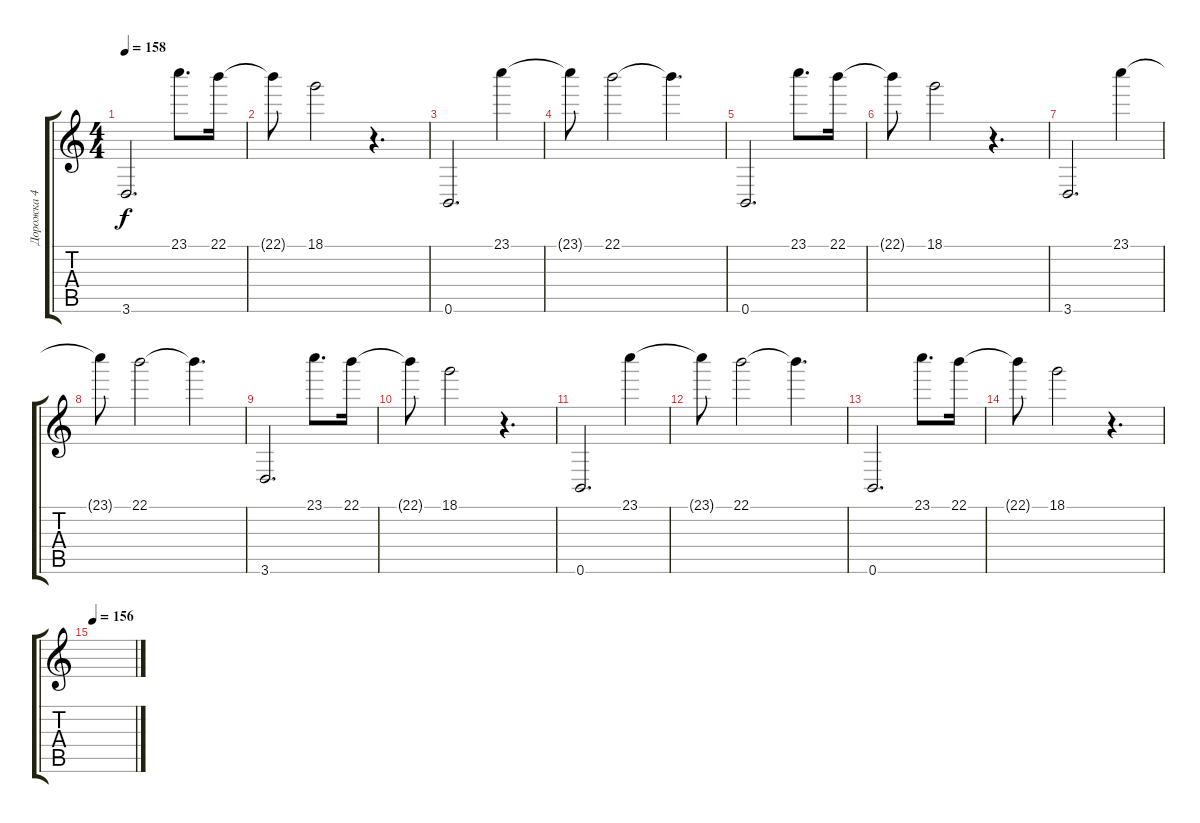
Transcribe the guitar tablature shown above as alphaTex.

\track ("Дорожка 4" "Дорожка 4") {instrument distortionguitar}
\staff {score tabs}
\tuning (Db4 Ab3 E3 B2 Gb2 B1) {hide}
\ts (4 4)
\tempo 158
\clef g2
\ks c
3.6.2{d dy f} 23.1.8{d} 22.1.16 |
22.1{t}.8 18.1.2 r.4{d} |
0.6.2{d} 23.1.4 |
23.1{t}.8 22.1.2 22.1{t}.4{d} |
0.6.2{d} 23.1.8{d} 22.1.16 |
22.1{t}.8 18.1.2 r.4{d} |
3.6.2{d} 23.1.4 |
23.1{t}.8 22.1.2 22.1{t}.4{d} |
3.6.2{d} 23.1.8{d} 22.1.16 |
22.1{t}.8 18.1.2 r.4{d} |
0.6.2{d} 23.1.4 |
23.1{t}.8 22.1.2 22.1{t}.4{d} |
0.6.2{d} 23.1.8{d} 22.1.16 |
22.1{t}.8 18.1.2 r.4{d} |
\tempo 156
